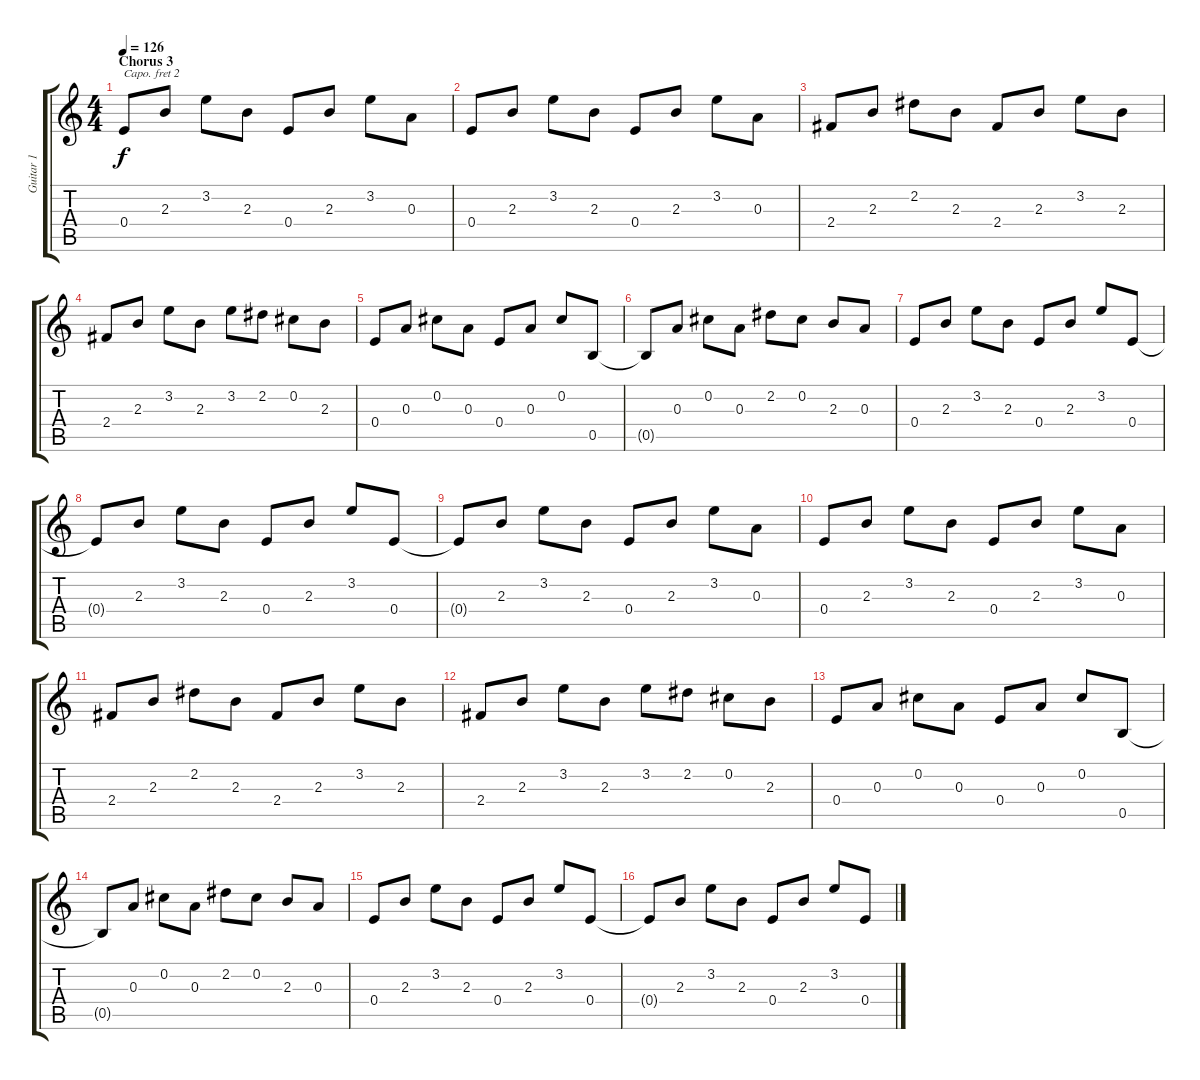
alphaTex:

\track ("Guitar 1" "Guitar 1") {instrument overdrivenguitar}
\staff {score tabs}
\capo 2
\tuning (E4 B3 G3 D3 A2 E2) {hide}
\ts (4 4)
\section ("" "Chorus 3")
\tempo 126
\clef g2
\ks c
0.4.8{dy f} 2.3.8 3.2.8 2.3.8 0.4.8 2.3.8 3.2.8 0.3.8 |
0.4.8 2.3.8 3.2.8 2.3.8 0.4.8 2.3.8 3.2.8 0.3.8 |
2.4.8 2.3.8 2.2.8 2.3.8 2.4.8 2.3.8 3.2.8 2.3.8 |
2.4.8 2.3.8 3.2.8 2.3.8 3.2.8 2.2.8 0.2.8 2.3.8 |
0.4.8 0.3.8 0.2.8 0.3.8 0.4.8 0.3.8 0.2.8 0.5.8 |
0.5{t}.8 0.3.8 0.2.8 0.3.8 2.2.8 0.2.8 2.3.8 0.3.8 |
0.4.8 2.3.8 3.2.8 2.3.8 0.4.8 2.3.8 3.2.8 0.4.8 |
0.4{t}.8 2.3.8 3.2.8 2.3.8 0.4.8 2.3.8 3.2.8 0.4.8 |
0.4{t}.8 2.3.8 3.2.8 2.3.8 0.4.8 2.3.8 3.2.8 0.3.8 |
0.4.8 2.3.8 3.2.8 2.3.8 0.4.8 2.3.8 3.2.8 0.3.8 |
2.4.8 2.3.8 2.2.8 2.3.8 2.4.8 2.3.8 3.2.8 2.3.8 |
2.4.8 2.3.8 3.2.8 2.3.8 3.2.8 2.2.8 0.2.8 2.3.8 |
0.4.8 0.3.8 0.2.8 0.3.8 0.4.8 0.3.8 0.2.8 0.5.8 |
0.5{t}.8 0.3.8 0.2.8 0.3.8 2.2.8 0.2.8 2.3.8 0.3.8 |
0.4.8 2.3.8 3.2.8 2.3.8 0.4.8 2.3.8 3.2.8 0.4.8 |
0.4{t}.8 2.3.8 3.2.8 2.3.8 0.4.8 2.3.8 3.2.8 0.4.8
